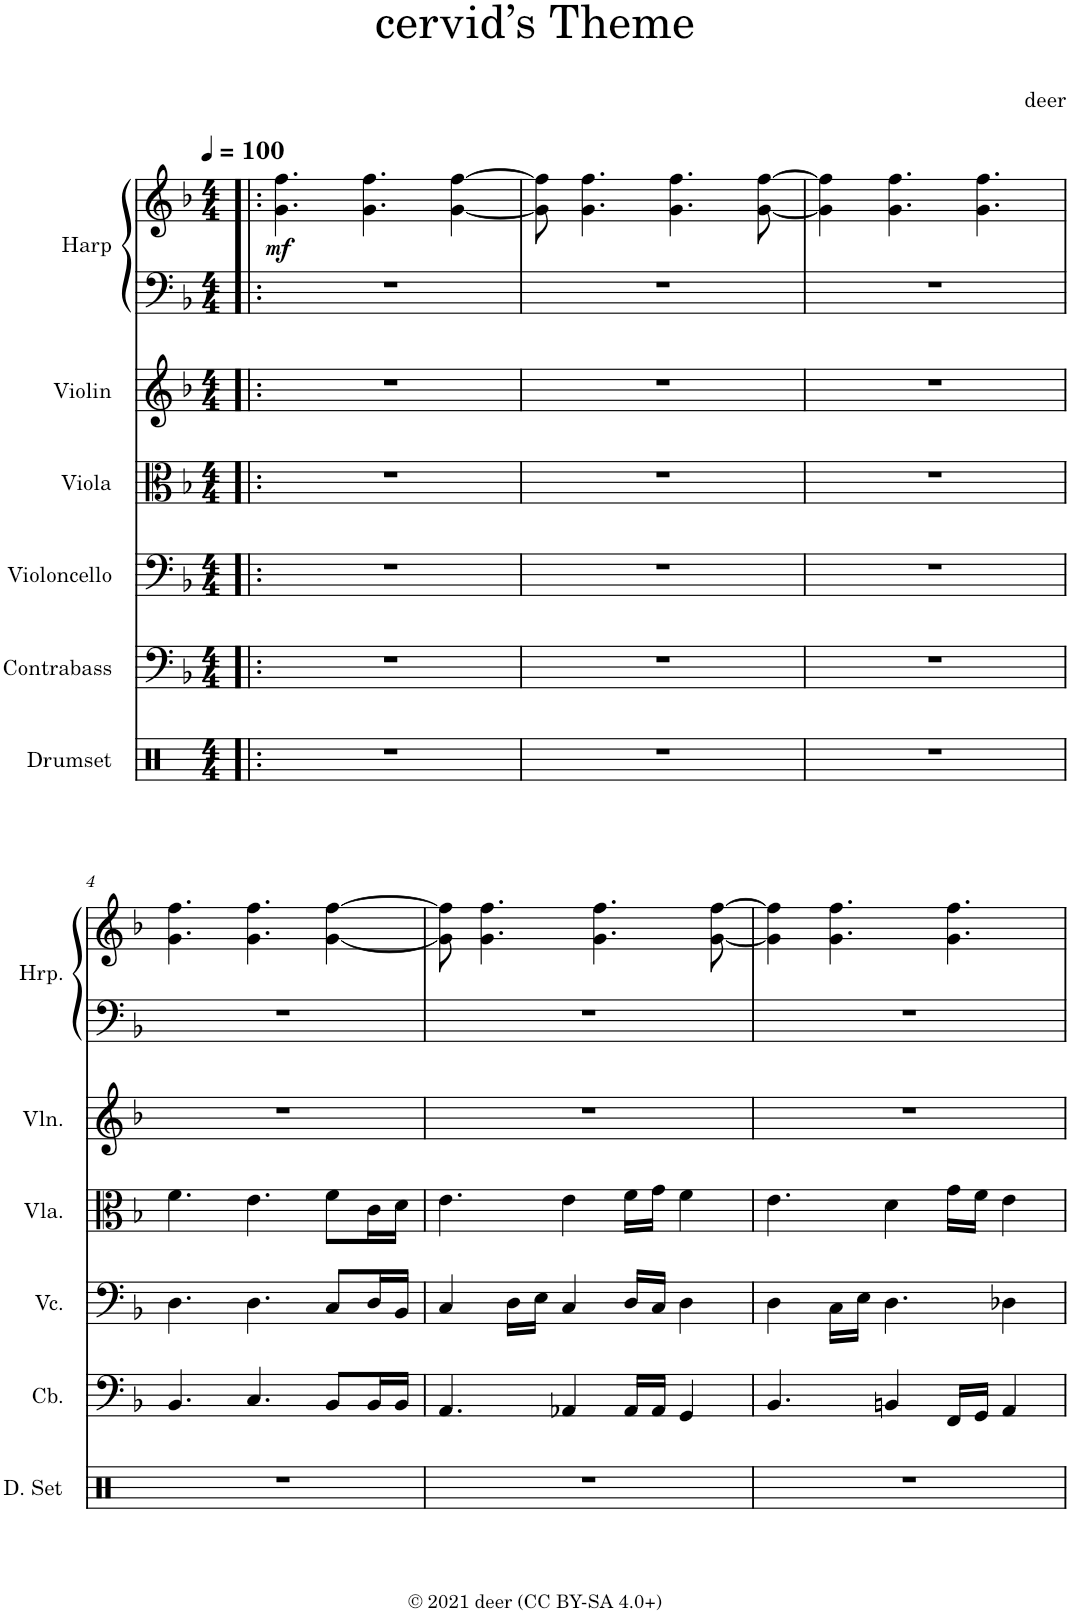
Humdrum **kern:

**kern	**kern	**kern	**kern	**kern	**kern	**kern	**dynam
*part6	*part5	*part4	*part3	*part2	*part1	*part1	*part1
*staff7	*staff6	*staff5	*staff4	*staff3	*staff2	*staff1	*staff1/2
*I"Drumset	*I"Contrabass	*I"Violoncello	*I"Viola	*I"Violin	*I"Harp	*	*
*I'D. Set	*I'Cb.	*I'Vc.	*I'Vla.	*I'Vln.	*I'Hrp.	*	*
*clefX	*clefF4	*clefF4	*clefC3	*clefG2	*clefF4	*clefG2	*
*	*Trd7c12	*	*	*	*	*	*
*k[]	*k[b-]	*k[b-]	*k[b-]	*k[b-]	*k[b-]	*k[b-]	*
*M4/4	*M4/4	*M4/4	*M4/4	*M4/4	*M4/4	*M4/4	*
*MM100	*MM100	*MM100	*MM100	*MM100	*MM100	*MM100	*
=1!|:	=1!|:	=1!|:	=1!|:	=1!|:	=1!|:	=1!|:	=1!|:
!	!	!	!	!	!	!	!LO:DY:b
1r	1r	1r	1r	1r	1r	4.g\ 4.ff\	mf
.	.	.	.	.	.	4.g\ 4.ff\	.
.	.	.	.	.	.	[4g\ [4ff\	.
=2	=2	=2	=2	=2	=2	=2	=2
1r	1r	1r	1r	1r	1r	8g\] 8ff\]	.
.	.	.	.	.	.	4.g\ 4.ff\	.
.	.	.	.	.	.	4.g\ 4.ff\	.
.	.	.	.	.	.	[8g\ [8ff\	.
=3	=3	=3	=3	=3	=3	=3	=3
1r	1r	1r	1r	1r	1r	4g\] 4ff\]	.
.	.	.	.	.	.	4.g\ 4.ff\	.
.	.	.	.	.	.	4.g\ 4.ff\	.
!!LO:LB:g=z
=4	=4	=4	=4	=4	=4	=4	=4
1r	4.BB-/	4.D\	4.f\	1r	1r	4.g\ 4.ff\	.
.	4.C/	4.D\	4.e\	.	.	4.g\ 4.ff\	.
.	8BB-/L	8C/L	8f\L	.	.	[4g\ [4ff\	.
.	16BB-/L	16D/L	16c\L	.	.	.	.
.	16BB-/JJ	16BB-/JJ	16d\JJ	.	.	.	.
=5	=5	=5	=5	=5	=5	=5	=5
1r	4.AA/	4C/	4.e\	1r	1r	8g\] 8ff\]	.
.	.	.	.	.	.	4.g\ 4.ff\	.
.	.	16D\LL	.	.	.	.	.
.	.	16E\JJ	.	.	.	.	.
.	4AA-X/	4C/	4e\	.	.	.	.
.	.	.	.	.	.	4.g\ 4.ff\	.
.	16AA-/LL	16D/LL	16f\LL	.	.	.	.
.	16AA-/JJ	16C/JJ	16g\JJ	.	.	.	.
.	4GG/	4D\	4f\	.	.	.	.
.	.	.	.	.	.	[8g\ [8ff\	.
=6	=6	=6	=6	=6	=6	=6	=6
1r	4.BB-/	4D\	4.e\	1r	1r	4g\] 4ff\]	.
.	.	16C\LL	.	.	.	4.g\ 4.ff\	.
.	.	16E\JJ	.	.	.	.	.
.	4BBn/	4.D\	4d\	.	.	.	.
.	16FF/LL	.	16g\LL	.	.	4.g\ 4.ff\	.
.	16GG/JJ	.	16f\JJ	.	.	.	.
.	4AA/	4D-X\	4e\	.	.	.	.
=	=	=	=	=	=	=	=
*-	*-	*-	*-	*-	*-	*-	*-
